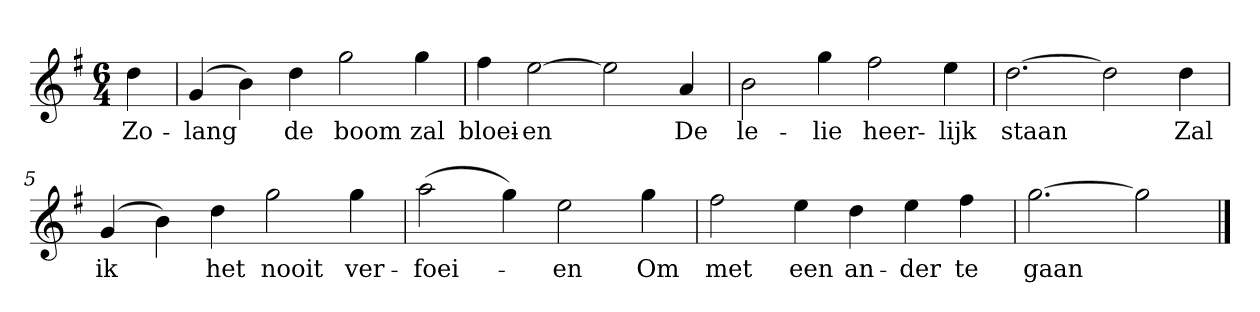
**kern	**text
*part1	*part1
*staff1	*staff1
*clefG2	*
*k[f#]	*
*G:	*
*M6/4	*
*MM120	*
=	=
4dd	Zo-
=1	=1
(4g	-lang
4b)	.
4dd	de
2gg	boom
4gg	zal
=2	=2
4ff#	bloei-
[2ee	-en
2ee]	.
4a	De
=3	=3
2b	le-
4gg	-lie
2ff#	heer-
4ee	-lijk
=4	=4
[2.dd	staan
2dd]	.
4dd	Zal
=5	=5
(4g	ik
4b)	.
4dd	het
2gg	nooit
4gg	ver-
=6	=6
(2aa	-foei-
4gg)	.
2ee	-en
4gg	Om
=7	=7
2ff#	met
4ee	een
4dd	an-
4ee	-der
4ff#	te
=8	=8
[2.gg	gaan
2gg]	.
==	==
*-	*-
